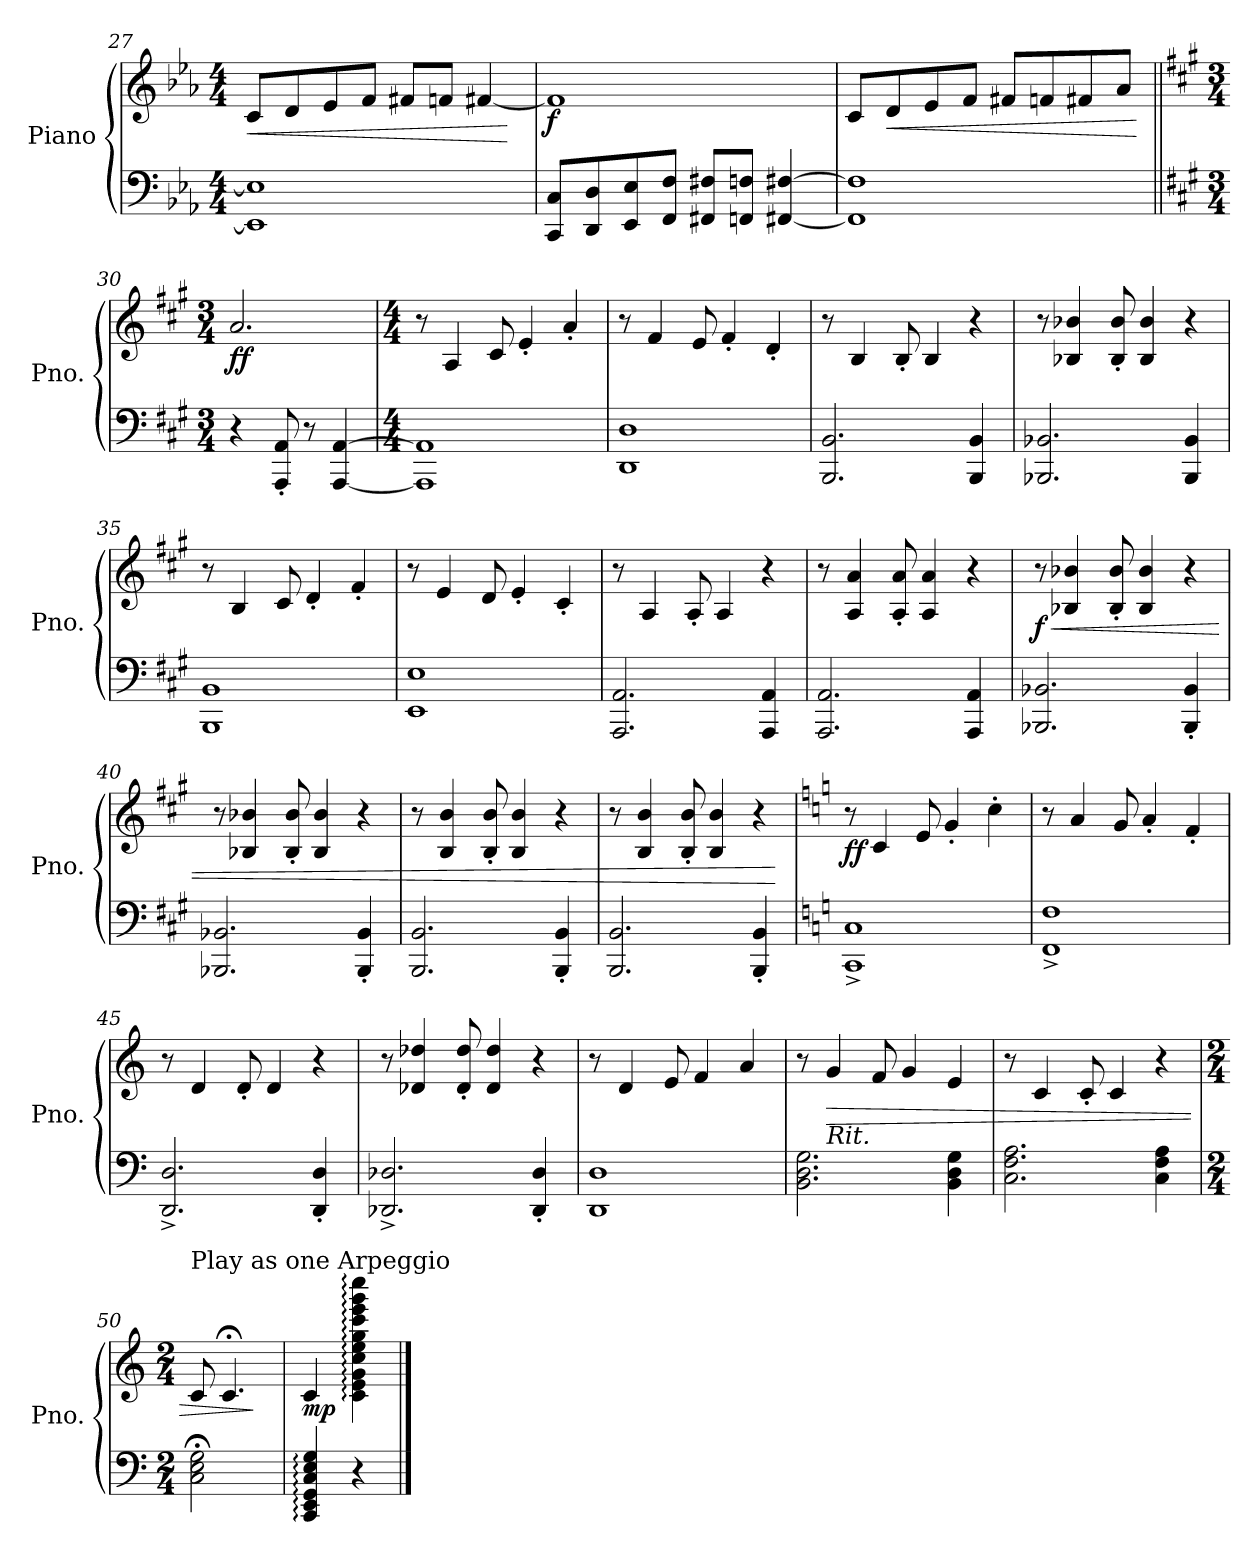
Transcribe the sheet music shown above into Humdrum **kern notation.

**kern	**kern	**dynam
*part1	*part1	*part1
*staff2	*staff1	*staff1/2
*I"Piano	*	*
*I'Pno.	*	*
*clefF4	*clefG2	*
*k[b-e-a-]	*k[b-e-a-]	*
*M4/4	*M4/4	*
=27	=27	=27
!	!	!LO:HP:b
1EE-] 1E-]	8c/L	<
.	8d/	.
.	8e-/	.
.	8f/J	.
.	8f#X/L	.
.	8fn/J	.
.	[4f#X/	.
.	.	[
!!LO:LB:g=z
=28	=28	=28
!	!	!LO:DY:b
8CC/ 8C/L	1f#]	f
8DD/ 8D/	.	.
8EE-/ 8E-/	.	.
8FF/ 8F/J	.	.
8FF#X/ 8F#X/L	.	.
8FFn/ 8Fn/J	.	.
[4FF#X/ [4F#X/	.	.
=29	=29	=29
1FF#] 1F#]	8c/L	.
!	!	!LO:HP:b
.	8d/	<
.	8e-/	.
.	8f/J	.
.	8f#X/L	.
.	8fn/	.
.	8f#X/	.
.	8a-/J	.
.	.	[
=30||	=30||	=30||
*k[f#c#g#]	*k[f#c#g#]	*
*M3/4	*M3/4	*
!	!	!LO:DY:b
4r	2.a/	ff
8AAA/' 8AA/'	.	.
8r	.	.
[4AAA/ [4AA/	.	.
=31	=31	=31
*M4/4	*M4/4	*
1AAA] 1AA]	8r	.
.	4A/	.
.	8c#/	.
.	4e'/	.
.	4a'/	.
=32	=32	=32
1DD 1D	8r	.
.	4f#/	.
.	8e/	.
.	4f#'/	.
.	4d'/	.
!!LO:PB:g=z
=33	=33	=33
2.BBB/ 2.BB/	8r	.
.	4B/	.
.	8B'/	.
.	4B/	.
4BBB/ 4BB/	4r	.
=34	=34	=34
2.BBB-X/ 2.BB-X/	8r	.
.	4B-X/ 4b-X/	.
.	8B-/' 8b-/'	.
.	4B-/ 4b-/	.
4BBB-/ 4BB-/	4r	.
=35	=35	=35
1BBB 1BB	8r	.
.	4B/	.
.	8c#/	.
.	4d'/	.
.	4f#'/	.
=36	=36	=36
1EE 1E	8r	.
.	4e/	.
.	8d/	.
.	4e'/	.
.	4c#'/	.
=37	=37	=37
2.AAA/ 2.AA/	8r	.
.	4A/	.
.	8A'/	.
.	4A/	.
4AAA/ 4AA/	4r	.
=38	=38	=38
2.AAA/ 2.AA/	8r	.
.	4A/ 4a/	.
.	8A/' 8a/'	.
.	4A/ 4a/	.
4AAA/ 4AA/	4r	.
!!LO:LB:g=z
=39	=39	=39
!	!	!LO:HP:b
!	!	!LO:DY:n=1:b
2.BBB-X/ 2.BB-X/	8r	< f
.	4B-X/ 4b-X/	.
.	8B-/' 8b-/'	.
.	4B-/ 4b-/	.
4BBB-/' 4BB-/'	4r	.
=40	=40	=40
2.BBB-X/ 2.BB-X/	8r	.
.	4B-X/ 4b-X/	.
.	8B-/' 8b-/'	.
.	4B-/ 4b-/	.
4BBB-/' 4BB-/'	4r	.
=41	=41	=41
2.BBB/ 2.BB/	8r	.
.	4B/ 4b/	.
.	8B/' 8b/'	.
.	4B/ 4b/	.
4BBB/' 4BB/'	4r	.
=42	=42	=42
2.BBB/ 2.BB/	8r	.
.	4B/ 4b/	.
.	8B/' 8b/'	.
.	4B/ 4b/	.
4BBB/' 4BB/'	4r	.
.	.	[
=43	=43	=43
*k[]	*k[]	*
!	!	!LO:DY:b
1CC^ 1C^	8r	ff
.	4c/	.
.	8e/	.
.	4g'/	.
.	4cc'\	.
=44	=44	=44
1FF^ 1F^	8r	.
.	4a/	.
.	8g/	.
.	4a'/	.
.	4f'/	.
!!LO:LB:g=z
=45	=45	=45
2.DD/^ 2.D/^	8r	.
.	4d/	.
.	8d'/	.
.	4d/	.
4DD/' 4D/'	4r	.
=46	=46	=46
2.DD-X/^ 2.D-X/^	8r	.
.	4d-X/ 4dd-X/	.
.	8d-/' 8dd-/'	.
.	4d-/ 4dd-/	.
4DD-/' 4D-/'	4r	.
=47	=47	=47
1DD 1D	8r	.
.	4d/	.
.	8e/	.
.	4f/	.
.	4a/	.
=48	=48	=48
2.BB\ 2.D\ 2.G\	8r	.
*	*MM150	*
!	!LO:TX:b:i:t=Rit.	!
!	!	!LO:HP:b
.	4g/	>
.	8f/	.
.	4g/	.
*	*MM125	*
4BB\ 4D\ 4G\	4e/	.
=49	=49	=49
2.C\ 2.F\ 2.A\	8r	.
.	4c/	.
*	*MM100	*
.	8c'/	.
.	4c/	.
4C\ 4F\ 4A\	4r	.
=50	=50	=50
*M2/4	*M2/4	*
*	*MM75	*
!	!LO:TX:a:t=Play as one Arpeggio	!
2C\;< 2E\;< 2G\;<	8c/	.
.	4.c;</	.
.	.	]
=51	=51	=51
*	*MM56	*
!	!	!LO:DY:b
4CC/: 4EE/: 4GG/: 4C/: 4E/: 4G/:	4c/	mp
4r	4c\: 4e\: 4g\: 4cc\: 4ee\: 4gg\: 4ccc\: 4eee\: 4ggg\: 4cccc\:	.
==	==	==
*-	*-	*-
